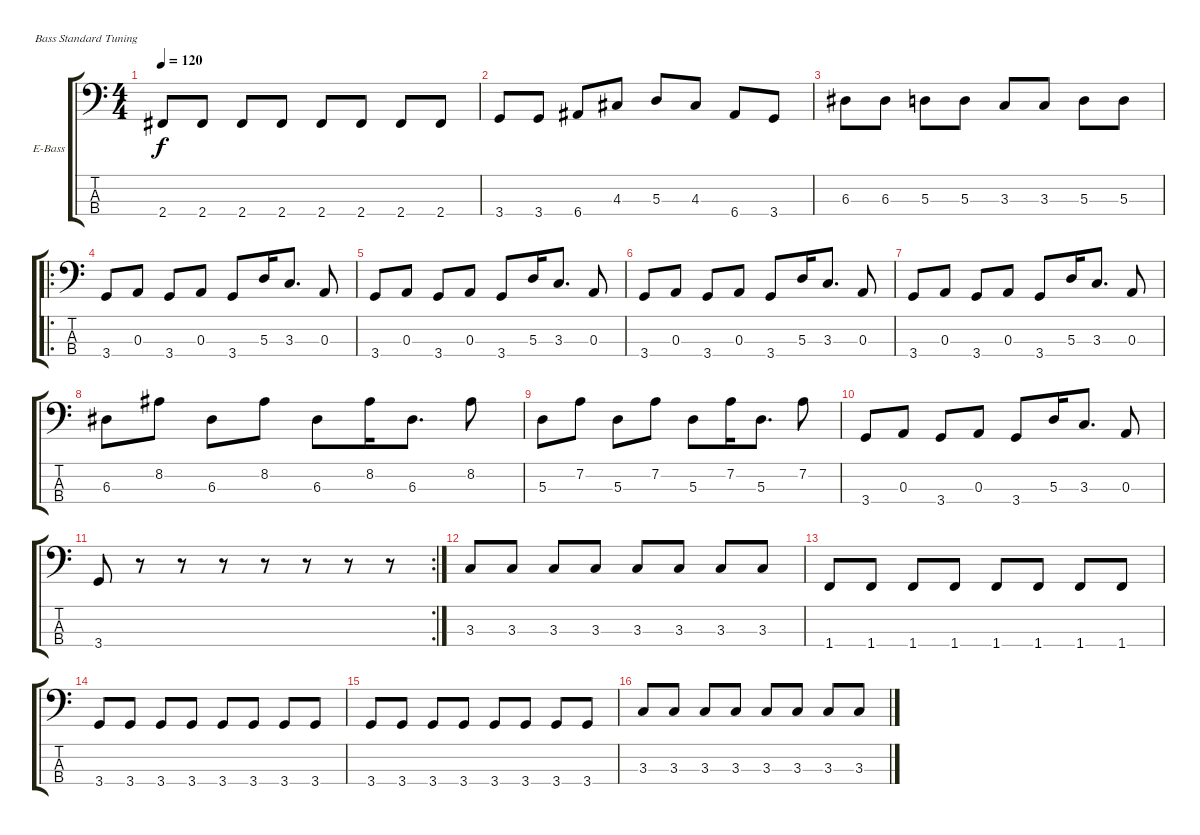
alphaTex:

\bracketExtendMode groupsimilarinstruments
\firstSystemTrackNameOrientation horizontal
\otherSystemsTrackNameOrientation horizontal
\track ("Electric Bass" "E-Bass") {instrument electricbassfinger}
\staff {score tabs}
\tuning (G2 D2 A1 E1)
\ts (4 4)
\tempo 120
\clef f4
\ks c
2.4.8{dy f} 2.4.8 2.4.8 2.4.8 2.4.8 2.4.8 2.4.8 2.4.8 |
3.4.8 3.4.8 6.4.8 4.3.8 5.3.8 4.3.8 6.4.8 3.4.8 |
6.3.8 6.3.8 5.3.8 5.3.8 3.3.8 3.3.8 5.3.8 5.3.8 |
\ro
3.4.8 0.3.8 3.4.8 0.3.8 3.4.8 5.3.16 3.3.8{d} 0.3.8 |
3.4.8 0.3.8 3.4.8 0.3.8 3.4.8 5.3.16 3.3.8{d} 0.3.8 |
3.4.8 0.3.8 3.4.8 0.3.8 3.4.8 5.3.16 3.3.8{d} 0.3.8 |
3.4.8 0.3.8 3.4.8 0.3.8 3.4.8 5.3.16 3.3.8{d} 0.3.8 |
6.3.8 8.2.8 6.3.8 8.2.8 6.3.8 8.2.16 6.3.8{d} 8.2.8 |
5.3.8 7.2.8 5.3.8 7.2.8 5.3.8 7.2.16 5.3.8{d} 7.2.8 |
3.4.8 0.3.8 3.4.8 0.3.8 3.4.8 5.3.16 3.3.8{d} 0.3.8 |
\rc 2
3.4.8 r.8 r.8 r.8 r.8 r.8 r.8 r.8 |
3.3.8 3.3.8 3.3.8 3.3.8 3.3.8 3.3.8 3.3.8 3.3.8 |
1.4.8 1.4.8 1.4.8 1.4.8 1.4.8 1.4.8 1.4.8 1.4.8 |
3.4.8 3.4.8 3.4.8 3.4.8 3.4.8 3.4.8 3.4.8 3.4.8 |
3.4.8 3.4.8 3.4.8 3.4.8 3.4.8 3.4.8 3.4.8 3.4.8 |
3.3.8 3.3.8 3.3.8 3.3.8 3.3.8 3.3.8 3.3.8 3.3.8
